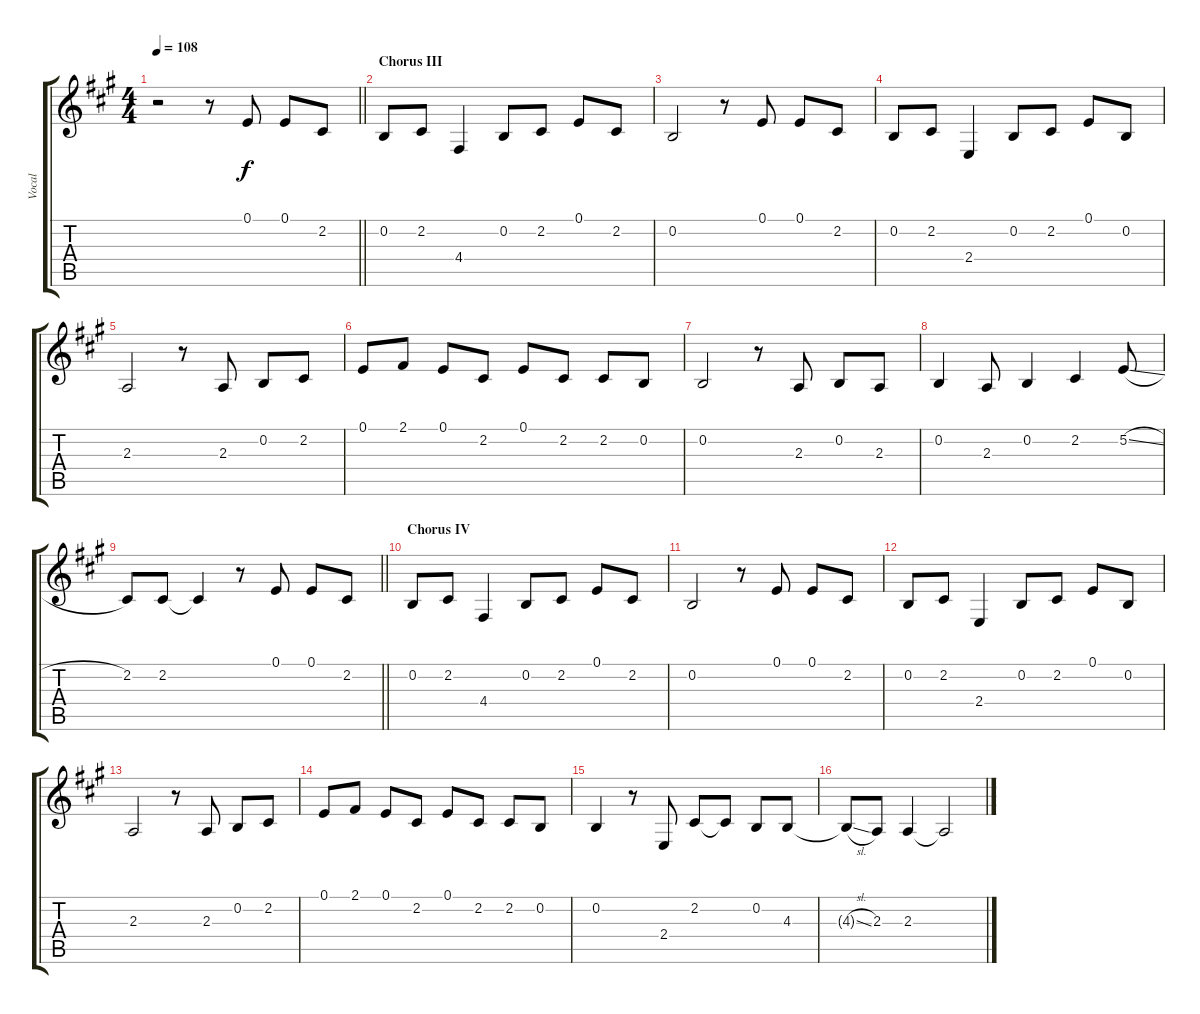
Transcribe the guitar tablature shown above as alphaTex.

\track ("Vocal" "Vocal") {instrument pad1newage}
\staff {score tabs}
\tuning (E4 B3 G3 D3 A2 E2) {hide}
\ts (4 4)
\tempo 108
\clef g2
\barLineRight lightlight
\ks a
r.2{dy f} r.8 0.1.8{lyrics (0 "") lyrics (1 "") lyrics (2 "") lyrics (3 "") lyrics (4 "")} 0.1.8{lyrics (0 "") lyrics (1 "") lyrics (2 "") lyrics (3 "") lyrics (4 "")} 2.2.8{lyrics (0 "") lyrics (1 "") lyrics (2 "") lyrics (3 "") lyrics (4 "")} |
\section ("" "Chorus III")
0.2.8{lyrics (0 "") lyrics (1 "") lyrics (2 "") lyrics (3 "") lyrics (4 "")} 2.2.8{lyrics (0 "") lyrics (1 "") lyrics (2 "") lyrics (3 "") lyrics (4 "")} 4.4.4{lyrics (0 "") lyrics (1 "") lyrics (2 "") lyrics (3 "") lyrics (4 "")} 0.2.8{lyrics (0 "") lyrics (1 "") lyrics (2 "") lyrics (3 "") lyrics (4 "")} 2.2.8{lyrics (0 "") lyrics (1 "") lyrics (2 "") lyrics (3 "") lyrics (4 "")} 0.1.8{lyrics (0 "") lyrics (1 "") lyrics (2 "") lyrics (3 "") lyrics (4 "")} 2.2.8{lyrics (0 "") lyrics (1 "") lyrics (2 "") lyrics (3 "") lyrics (4 "")} |
0.2.2{lyrics (0 "") lyrics (1 "") lyrics (2 "") lyrics (3 "") lyrics (4 "")} r.8 0.1.8{lyrics (0 "") lyrics (1 "") lyrics (2 "") lyrics (3 "") lyrics (4 "")} 0.1.8{lyrics (0 "") lyrics (1 "") lyrics (2 "") lyrics (3 "") lyrics (4 "")} 2.2.8{lyrics (0 "") lyrics (1 "") lyrics (2 "") lyrics (3 "") lyrics (4 "")} |
0.2.8{lyrics (0 "") lyrics (1 "") lyrics (2 "") lyrics (3 "") lyrics (4 "")} 2.2.8{lyrics (0 "") lyrics (1 "") lyrics (2 "") lyrics (3 "") lyrics (4 "")} 2.4.4{lyrics (0 "") lyrics (1 "") lyrics (2 "") lyrics (3 "") lyrics (4 "")} 0.2.8{lyrics (0 "") lyrics (1 "") lyrics (2 "") lyrics (3 "") lyrics (4 "")} 2.2.8{lyrics (0 "") lyrics (1 "") lyrics (2 "") lyrics (3 "") lyrics (4 "")} 0.1.8{lyrics (0 "") lyrics (1 "") lyrics (2 "") lyrics (3 "") lyrics (4 "")} 0.2.8{lyrics (0 "") lyrics (1 "") lyrics (2 "") lyrics (3 "") lyrics (4 "")} |
2.3.2{lyrics (0 "") lyrics (1 "") lyrics (2 "") lyrics (3 "") lyrics (4 "")} r.8 2.3.8{lyrics (0 "") lyrics (1 "") lyrics (2 "") lyrics (3 "") lyrics (4 "")} 0.2.8{lyrics (0 "") lyrics (1 "") lyrics (2 "") lyrics (3 "") lyrics (4 "")} 2.2.8{lyrics (0 "") lyrics (1 "") lyrics (2 "") lyrics (3 "") lyrics (4 "")} |
0.1.8{lyrics (0 "") lyrics (1 "") lyrics (2 "") lyrics (3 "") lyrics (4 "")} 2.1.8{lyrics (0 "") lyrics (1 "") lyrics (2 "") lyrics (3 "") lyrics (4 "")} 0.1.8{lyrics (0 "") lyrics (1 "") lyrics (2 "") lyrics (3 "") lyrics (4 "")} 2.2.8{lyrics (0 "") lyrics (1 "") lyrics (2 "") lyrics (3 "") lyrics (4 "")} 0.1.8{lyrics (0 "") lyrics (1 "") lyrics (2 "") lyrics (3 "") lyrics (4 "")} 2.2.8{lyrics (0 "") lyrics (1 "") lyrics (2 "") lyrics (3 "") lyrics (4 "")} 2.2.8{lyrics (0 "") lyrics (1 "") lyrics (2 "") lyrics (3 "") lyrics (4 "")} 0.2.8{lyrics (0 "") lyrics (1 "") lyrics (2 "") lyrics (3 "") lyrics (4 "")} |
0.2.2{lyrics (0 "") lyrics (1 "") lyrics (2 "") lyrics (3 "") lyrics (4 "")} r.8 2.3.8{lyrics (0 "") lyrics (1 "") lyrics (2 "") lyrics (3 "") lyrics (4 "")} 0.2.8{lyrics (0 "") lyrics (1 "") lyrics (2 "") lyrics (3 "") lyrics (4 "")} 2.3.8{lyrics (0 "") lyrics (1 "") lyrics (2 "") lyrics (3 "") lyrics (4 "")} |
0.2.4{lyrics (0 "") lyrics (1 "") lyrics (2 "") lyrics (3 "") lyrics (4 "")} 2.3.8{lyrics (0 "") lyrics (1 "") lyrics (2 "") lyrics (3 "") lyrics (4 "")} 0.2.4{lyrics (0 "") lyrics (1 "") lyrics (2 "") lyrics (3 "") lyrics (4 "")} 2.2.4{lyrics (0 "") lyrics (1 "") lyrics (2 "") lyrics (3 "") lyrics (4 "")} 5.2{sl}.8{lyrics (0 "") lyrics (1 "") lyrics (2 "") lyrics (3 "") lyrics (4 "")} |
\barLineRight lightlight
2.2.8{lyrics (0 "") lyrics (1 "") lyrics (2 "") lyrics (3 "") lyrics (4 "")} 2.2.8{lyrics (0 "") lyrics (1 "") lyrics (2 "") lyrics (3 "") lyrics (4 "")} 2.2{t}.4{lyrics (0 "") lyrics (1 "") lyrics (2 "") lyrics (3 "") lyrics (4 "")} r.8 0.1.8{lyrics (0 "") lyrics (1 "") lyrics (2 "") lyrics (3 "") lyrics (4 "")} 0.1.8{lyrics (0 "") lyrics (1 "") lyrics (2 "") lyrics (3 "") lyrics (4 "")} 2.2.8{lyrics (0 "") lyrics (1 "") lyrics (2 "") lyrics (3 "") lyrics (4 "")} |
\section ("" "Chorus IV")
0.2.8{lyrics (0 "") lyrics (1 "") lyrics (2 "") lyrics (3 "") lyrics (4 "")} 2.2.8{lyrics (0 "") lyrics (1 "") lyrics (2 "") lyrics (3 "") lyrics (4 "")} 4.4.4{lyrics (0 "") lyrics (1 "") lyrics (2 "") lyrics (3 "") lyrics (4 "")} 0.2.8{lyrics (0 "") lyrics (1 "") lyrics (2 "") lyrics (3 "") lyrics (4 "")} 2.2.8{lyrics (0 "") lyrics (1 "") lyrics (2 "") lyrics (3 "") lyrics (4 "")} 0.1.8{lyrics (0 "") lyrics (1 "") lyrics (2 "") lyrics (3 "") lyrics (4 "")} 2.2.8{lyrics (0 "") lyrics (1 "") lyrics (2 "") lyrics (3 "") lyrics (4 "")} |
0.2.2{lyrics (0 "") lyrics (1 "") lyrics (2 "") lyrics (3 "") lyrics (4 "")} r.8 0.1.8{lyrics (0 "") lyrics (1 "") lyrics (2 "") lyrics (3 "") lyrics (4 "")} 0.1.8{lyrics (0 "") lyrics (1 "") lyrics (2 "") lyrics (3 "") lyrics (4 "")} 2.2.8{lyrics (0 "") lyrics (1 "") lyrics (2 "") lyrics (3 "") lyrics (4 "")} |
0.2.8{lyrics (0 "") lyrics (1 "") lyrics (2 "") lyrics (3 "") lyrics (4 "")} 2.2.8{lyrics (0 "") lyrics (1 "") lyrics (2 "") lyrics (3 "") lyrics (4 "")} 2.4.4{lyrics (0 "") lyrics (1 "") lyrics (2 "") lyrics (3 "") lyrics (4 "")} 0.2.8{lyrics (0 "") lyrics (1 "") lyrics (2 "") lyrics (3 "") lyrics (4 "")} 2.2.8{lyrics (0 "") lyrics (1 "") lyrics (2 "") lyrics (3 "") lyrics (4 "")} 0.1.8{lyrics (0 "") lyrics (1 "") lyrics (2 "") lyrics (3 "") lyrics (4 "")} 0.2.8{lyrics (0 "") lyrics (1 "") lyrics (2 "") lyrics (3 "") lyrics (4 "")} |
2.3.2{lyrics (0 "") lyrics (1 "") lyrics (2 "") lyrics (3 "") lyrics (4 "")} r.8 2.3.8{lyrics (0 "") lyrics (1 "") lyrics (2 "") lyrics (3 "") lyrics (4 "")} 0.2.8{lyrics (0 "") lyrics (1 "") lyrics (2 "") lyrics (3 "") lyrics (4 "")} 2.2.8{lyrics (0 "") lyrics (1 "") lyrics (2 "") lyrics (3 "") lyrics (4 "")} |
0.1.8{lyrics (0 "") lyrics (1 "") lyrics (2 "") lyrics (3 "") lyrics (4 "")} 2.1.8{lyrics (0 "") lyrics (1 "") lyrics (2 "") lyrics (3 "") lyrics (4 "")} 0.1.8{lyrics (0 "") lyrics (1 "") lyrics (2 "") lyrics (3 "") lyrics (4 "")} 2.2.8{lyrics (0 "") lyrics (1 "") lyrics (2 "") lyrics (3 "") lyrics (4 "")} 0.1.8{lyrics (0 "") lyrics (1 "") lyrics (2 "") lyrics (3 "") lyrics (4 "")} 2.2.8{lyrics (0 "") lyrics (1 "") lyrics (2 "") lyrics (3 "") lyrics (4 "")} 2.2.8{lyrics (0 "") lyrics (1 "") lyrics (2 "") lyrics (3 "") lyrics (4 "")} 0.2.8{lyrics (0 "") lyrics (1 "") lyrics (2 "") lyrics (3 "") lyrics (4 "")} |
0.2.4{lyrics (0 "") lyrics (1 "") lyrics (2 "") lyrics (3 "") lyrics (4 "")} r.8 2.4.8{lyrics (0 "") lyrics (1 "") lyrics (2 "") lyrics (3 "") lyrics (4 "")} 2.2.8{lyrics (0 "") lyrics (1 "") lyrics (2 "") lyrics (3 "") lyrics (4 "")} 2.2{t}.8{lyrics (0 "") lyrics (1 "") lyrics (2 "") lyrics (3 "") lyrics (4 "")} 0.2.8{lyrics (0 "") lyrics (1 "") lyrics (2 "") lyrics (3 "") lyrics (4 "")} 4.3.8{lyrics (0 "") lyrics (1 "") lyrics (2 "") lyrics (3 "") lyrics (4 "")} |
4.3{sl t}.8{lyrics (0 "") lyrics (1 "") lyrics (2 "") lyrics (3 "") lyrics (4 "")} 2.3.8{lyrics (0 "") lyrics (1 "") lyrics (2 "") lyrics (3 "") lyrics (4 "")} 2.3.4{lyrics (0 "") lyrics (1 "") lyrics (2 "") lyrics (3 "") lyrics (4 "")} 2.3{t}.2{lyrics (0 "") lyrics (1 "") lyrics (2 "") lyrics (3 "") lyrics (4 "")}
